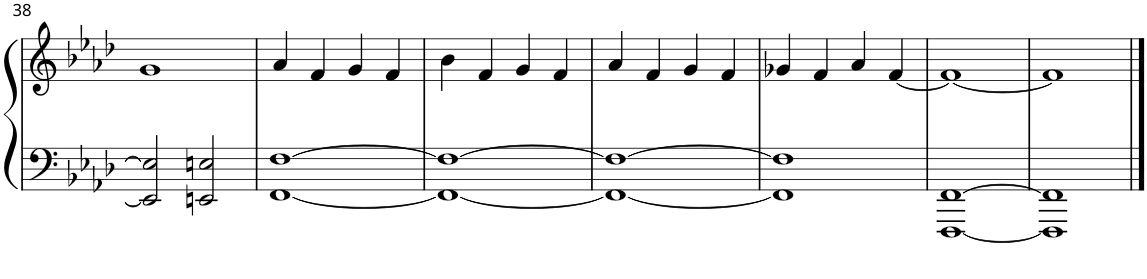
**kern	**kern
*part1	*part1
*staff2	*staff1
*I"Klavier	*
*I'Klav.	*
!!LO:PB:g=z
*clefF4	*clefG2
*k[b-e-a-d-]	*k[b-e-a-d-]
*M4/4	*M4/4
=38	=38
2EE/] 2E/]	1g
2EEn/ 2En/	.
=39	=39
[1FF [1F	4a-/
.	4f/
.	4g/
.	4f/
=40	=40
1FF_ 1F_	4b-\
.	4f/
.	4g/
.	4f/
=41	=41
1FF_ 1F_	4a-/
.	4f/
.	4g/
.	4f/
=42	=42
1FF] 1F]	4g-X/
.	4f/
.	4a-/
.	[4f/
=43	=43
[1FFF [1FF	1f_
=44	=44
1FFF] 1FF]	1f]
==	==
*-	*-
